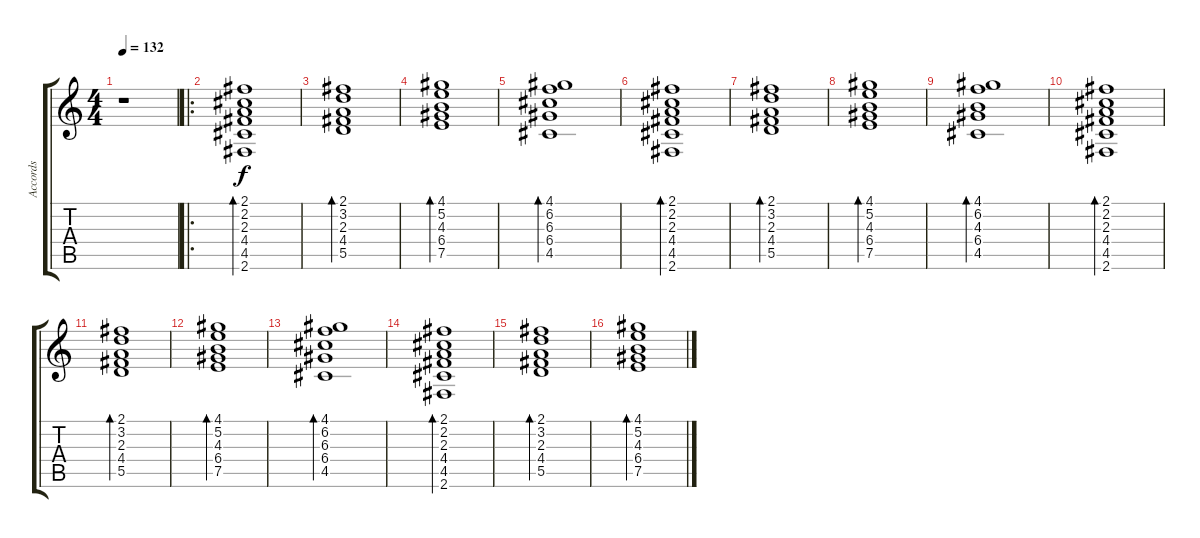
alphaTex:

\track ("Accords" "Accords") {instrument acousticguitarnylon}
\staff {score tabs}
\tuning (E4 B3 G3 D3 A2 E2) {hide}
\ts (4 4)
\tempo 132
\clef g2
\ks c
r.1{dy f} |
\ro
(2.1 2.2 2.3 4.4 4.5 2.6).1{bd 240} |
(2.1 3.2 2.3 4.4 5.5).1{bd 240} |
(4.1 5.2 4.3 6.4 7.5).1{bd 240} |
(4.1 6.2 6.3 6.4 4.5).1{bd 240} |
(2.1 2.2 2.3 4.4 4.5 2.6).1{bd 240} |
(2.1 3.2 2.3 4.4 5.5).1{bd 240} |
(4.1 5.2 4.3 6.4 7.5).1{bd 240} |
(4.1 6.2 4.3 6.4 4.5).1{bd 240} |
(2.1 2.2 2.3 4.4 4.5 2.6).1{bd 240} |
(2.1 3.2 2.3 4.4 5.5).1{bd 240} |
(4.1 5.2 4.3 6.4 7.5).1{bd 240} |
(4.1 6.2 6.3 6.4 4.5).1{bd 240} |
(2.1 2.2 2.3 4.4 4.5 2.6).1{bd 240} |
(2.1 3.2 2.3 4.4 5.5).1{bd 240} |
(4.1 5.2 4.3 6.4 7.5).1{bd 240}
